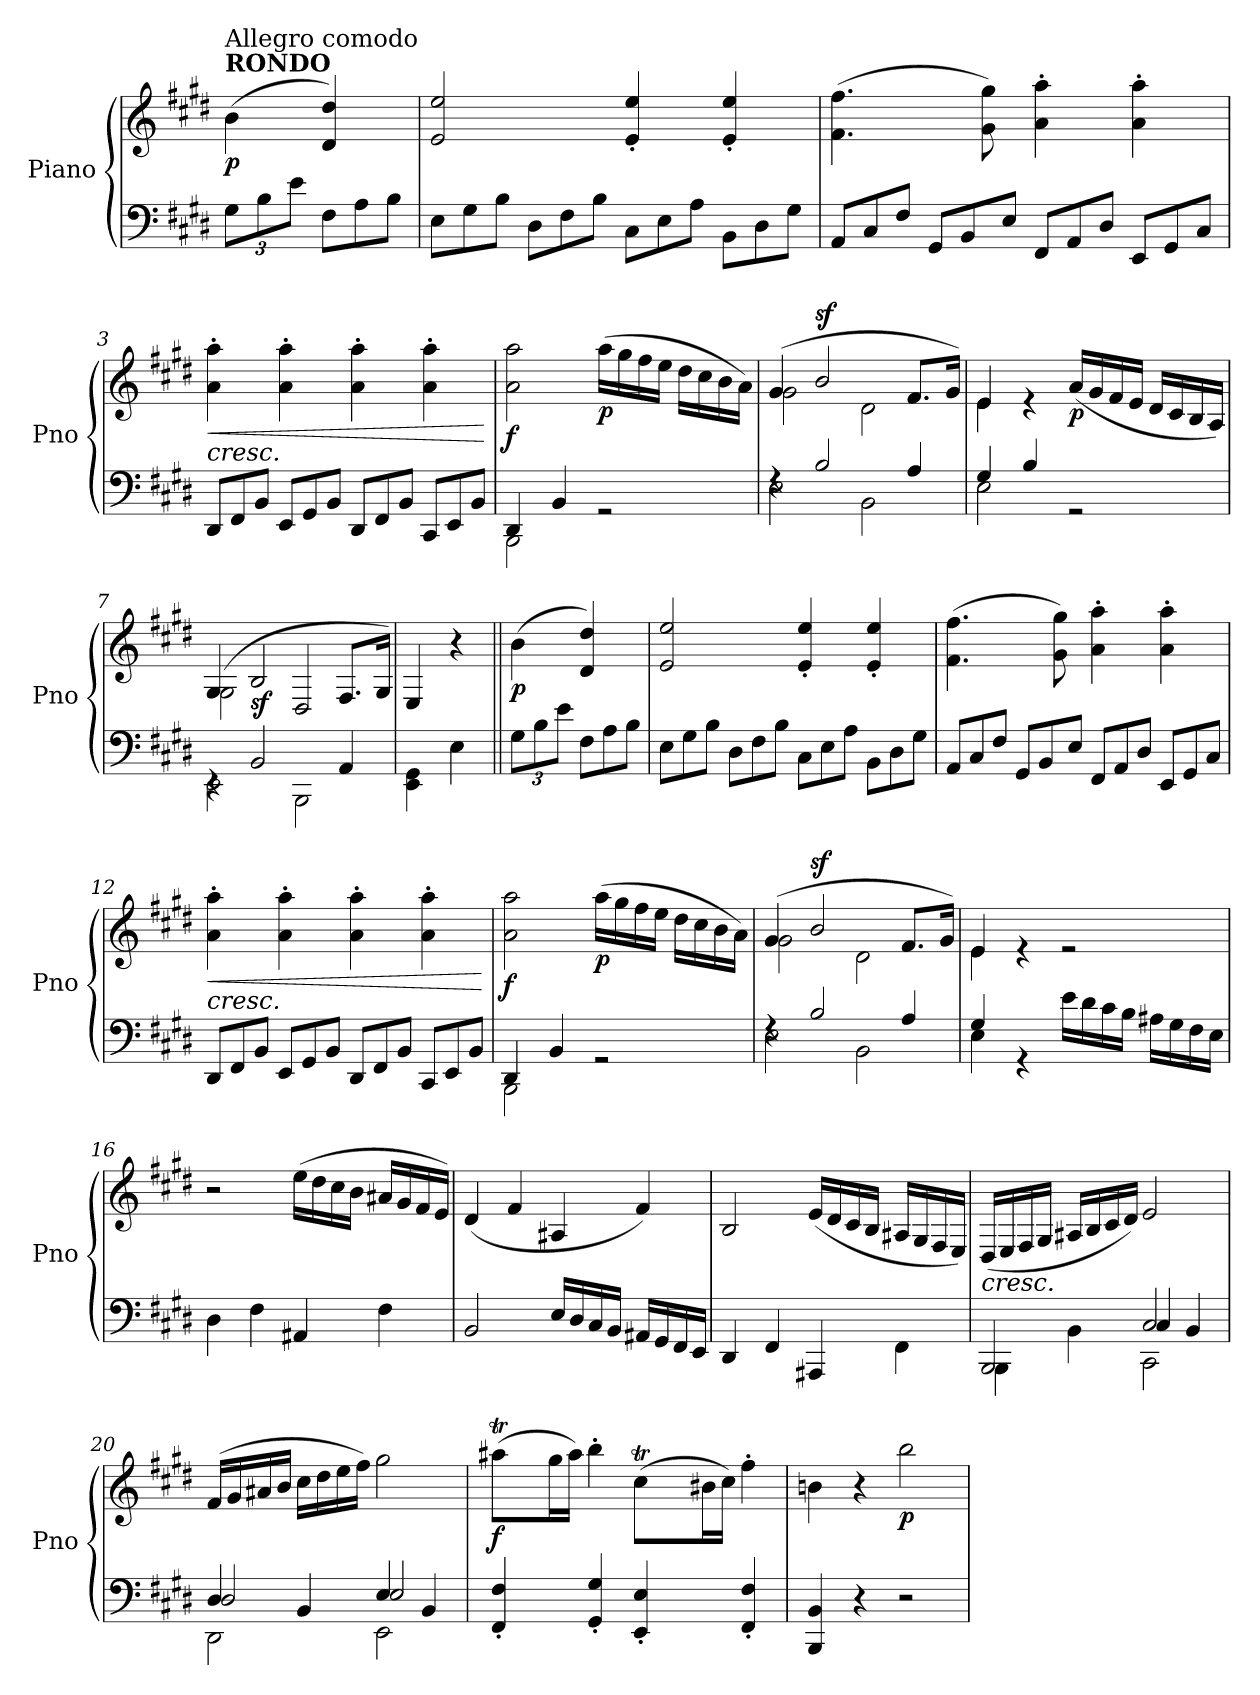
**kern	**kern	**dynam
*part1	*part1	*part1
*staff2	*staff1	*staff1/2
*I"Piano	*	*
*I'Pno	*	*
*clefF4	*clefG2	*
*k[f#c#g#d#]	*k[f#c#g#d#]	*
*Xbrackettup	*	*
=	=	=
!	!LO:TX:a:B:t=RONDO	!
!	!LO:TX:a:t=Allegro comodo	!
!	!	!LO:DY:b
12G#\L	(>4b\	p
12B\	.	.
12e\J	.	.
*Xtuplet	*	*
12F#\L	4d#/ 4dd#/)	.
12A\	.	.
12B\J	.	.
=1	=1	=1
12E\L	2e/ 2ee/	.
12G#\	.	.
12B\J	.	.
12D#\L	.	.
12F#\	.	.
12B\J	.	.
12C#\L	4e/' 4ee/'	.
12E\	.	.
12A\J	.	.
12BB\L	4e/' 4ee/'	.
12D#\	.	.
12G#\J	.	.
=2	=2	=2
12AA/L	(>4.f#\ 4.ff#\	.
12C#/	.	.
12F#/J	.	.
12GG#/L	.	.
12BB/	.	.
.	8g#\ 8gg#\)	.
12E/J	.	.
12FF#/L	4a\' 4aa\'	.
12AA/	.	.
12D#/J	.	.
12EE/L	4a\' 4aa\'	.
12GG#/	.	.
12C#/J	.	.
=3	=3	=3
!	!LO:TX:b:i:t=cresc.	!
!	!	!LO:HP:b
12DD#/L	4a\' 4aa\'	<
12FF#/	.	.
12BB/J	.	.
12EE/L	4a\' 4aa\'	.
12GG#/	.	.
12BB/J	.	.
12DD#/L	4a\' 4aa\'	.
12FF#/	.	.
12BB/J	.	.
12CC#/L	4a\' 4aa\'	.
12EE/	.	.
12BB/J	.	.
.	.	[
!!LO:LB:g=z
=4	=4	=4
*^	*	*
!	!	!	!LO:DY:b
4DD#/	2BBB\	2a\ 2aa\	f
4BB/	.	.	.
!	!	!	!LO:DY:b
2rGG	2ryy	(>16aa\LL	p
.	.	16gg#\	.
.	.	16ff#\	.
.	.	16ee\JJ	.
.	.	16dd#\LL	.
.	.	16cc#\	.
.	.	16b\	.
.	.	16a\JJ)	.
=5	=5	=5	=5
*	*	*^	*
4rF	2E\	(>4g#/	2g#\	.
!	!	!	!	!LO:DY:a
2B/	.	2b/	.	sf
.	2BB\	.	2d#\	.
4A/	.	8.f#/L	.	.
.	.	16g#/Jk)	.	.
=6	=6	=6	=6	=6
4G#/	2E\	4e/	4e\	.
4B/	.	4re	2.ryy	.
!	!	!	!	!LO:DY:b
2rGG	2ryy	(>16a/LL	.	p
.	.	16g#/	.	.
.	.	16f#/	.	.
.	.	16e/JJ	.	.
.	.	16d#/LL	.	.
.	.	16c#/	.	.
.	.	16B/	.	.
.	.	16A/JJ)	.	.
=7	=7	=7	=7	=7
4rEE	2EE\	(>4G#/	2G#\	.
!	!	!	!	!LO:DY:b
2BB/	.	2B/	.	sf
.	2BBB\	.	2D#/	.
4AA/	.	8.F#/L	.	.
.	.	16G#/Jk)	.	.
*v	*v	*	*	*
*	*v	*v	*
=8	=8	=8
4EE\ 4GG#\	4E/	.
4E\	4r	.
!!LO:LB:g=z
=9||	=9||	=9||
*tuplet	*	*
!	!	!LO:DY:b
12G#\L	(>4b\	p
12B\	.	.
12e\J	.	.
*Xtuplet	*	*
12F#\L	4d#/ 4dd#/)	.
12A\	.	.
12B\J	.	.
=10	=10	=10
12E\L	2e/ 2ee/	.
12G#\	.	.
12B\J	.	.
12D#\L	.	.
12F#\	.	.
12B\J	.	.
12C#\L	4e/' 4ee/'	.
12E\	.	.
12A\J	.	.
12BB\L	4e/' 4ee/'	.
12D#\	.	.
12G#\J	.	.
=11	=11	=11
12AA/L	(>4.f#\ 4.ff#\	.
12C#/	.	.
12F#/J	.	.
12GG#/L	.	.
12BB/	.	.
.	8g#\ 8gg#\)	.
12E/J	.	.
12FF#/L	4a\' 4aa\'	.
12AA/	.	.
12D#/J	.	.
12EE/L	4a\' 4aa\'	.
12GG#/	.	.
12C#/J	.	.
=12	=12	=12
!	!LO:TX:b:i:t=cresc.	!
!	!	!LO:HP:b
12DD#/L	4a\' 4aa\'	<
12FF#/	.	.
12BB/J	.	.
12EE/L	4a\' 4aa\'	.
12GG#/	.	.
12BB/J	.	.
12DD#/L	4a\' 4aa\'	.
12FF#/	.	.
12BB/J	.	.
12CC#/L	4a\' 4aa\'	.
12EE/	.	.
12BB/J	.	.
.	.	[
!!LO:LB:g=z
=13	=13	=13
*^	*	*
!	!	!	!LO:DY:b
4DD#/	2BBB\	2a\ 2aa\	f
4BB/	.	.	.
!	!	!	!LO:DY:b
2rGG	2ryy	(>16aa\LL	p
.	.	16gg#\	.
.	.	16ff#\	.
.	.	16ee\JJ	.
.	.	16dd#\LL	.
.	.	16cc#\	.
.	.	16b\	.
.	.	16a\JJ)	.
=14	=14	=14	=14
*	*	*^	*
4rF	2E\	(>4g#/	2g#\	.
!	!	!	!	!LO:DY:a
2B/	.	2b/	.	sf
.	2BB\	.	2d#\	.
4A/	.	8.f#/L	.	.
.	.	16g#/Jk)	.	.
=15	=15	=15	=15	=15
4G#/	4E\	4e/	4e\	.
4rGG	2.ryy	4re	2.ryy	.
16e\LL	.	2re	.	.
16d#\	.	.	.	.
16c#\	.	.	.	.
16B\JJ	.	.	.	.
16A#X\LL	.	.	.	.
16G#\	.	.	.	.
16F#\	.	.	.	.
16E\JJ	.	.	.	.
*v	*v	*	*	*
*	*v	*v	*
=16	=16	=16
4D#\	2r	.
4F#\	.	.
4AA#X/	(>16ee\LL	.
.	16dd#\	.
.	16cc#\	.
.	16b\JJ	.
4F#\	16a#X/LL	.
.	16g#/	.
.	16f#/	.
.	16e/JJ)	.
!!LO:LB:g=z
=17	=17	=17
2BB/	(<4d#/	.
.	4f#/	.
16E/LL	4A#X/	.
16D#/	.	.
16C#/	.	.
16BB/JJ	.	.
16AA#X/LL	4f#/)	.
16GG#/	.	.
16FF#/	.	.
16EE/JJ	.	.
!!LO:PB:g=z
=18	=18	=18
4DD#/	2B/	.
4FF#/	.	.
4AAA#X/	(>16e/LL	.
.	16d#/	.
.	16c#/	.
.	16B/JJ	.
4FF#\	16A#X/LL	.
.	16G#/	.
.	16F#/	.
.	16E/JJ)	.
=19	=19	=19
*^	*	*
*	*^	*	*
!	!	!	!	!LO:HP:b
2BBB/	4BBB\	2ryy	(>16D#/LL	<
.	.	.	16E/	.
.	.	.	16F#/	.
.	.	.	16G#/JJ	.
!	!	!	!	!LO:DY:b=2
.	4BB\	.	16A#X/LL	other-dynamics
.	.	.	16B/	.
.	.	.	16c#/	.
.	.	.	16d#/JJ)	.
2C#/	4C#/	2CC#\	2e/	.
.	4BB/	.	.	.
=20	=20	=20	=20	=20
4D#/	2D#/	2DD#\	(>16f#/LL	.
.	.	.	16g#/	.
.	.	.	16a#X/	.
.	.	.	16b/JJ	.
4BB/	.	.	16cc#\LL	.
.	.	.	16dd#\	.
.	.	.	16ee\	.
.	.	.	16ff#\JJ)	.
4E/	2E/	2EE\	2gg#\	.
4BB/	.	.	.	.
*v	*v	*v	*	*
.	.	[
!!LO:LB:g=z
=21	=21	=21
*	*^	*
!	!	!	!LO:DY:b
4FF#/' 4F#/'	(>8aa#Xt\L	24ryy	f
*	*	*Xtuplet	*
.	.	24bb!LLyy	.
.	.	24aa#!yy	.
.	16gg#\L	12%5ryy	.
.	16aa#\JJ)	.	.
4GG#/' 4G#/'	4bb'\	.	.
4EE/' 4E/'	(>8cc#T\L	.	.
.	.	24dd#!yy	.
.	.	24cc#!JJyy	.
.	16b#X\L	4.ryy	.
.	16cc#\JJ)	.	.
4FF#/' 4F#/'	4ff#'\	.	.
*	*v	*v	*
!!LO:PB:g=z
=22	=22	=22
4BBB/ 4BB/	4bn\	.
4r	4r	.
!	!	!LO:DY:b
2r	2bb\	p
=	=	=
*-	*-	*-
